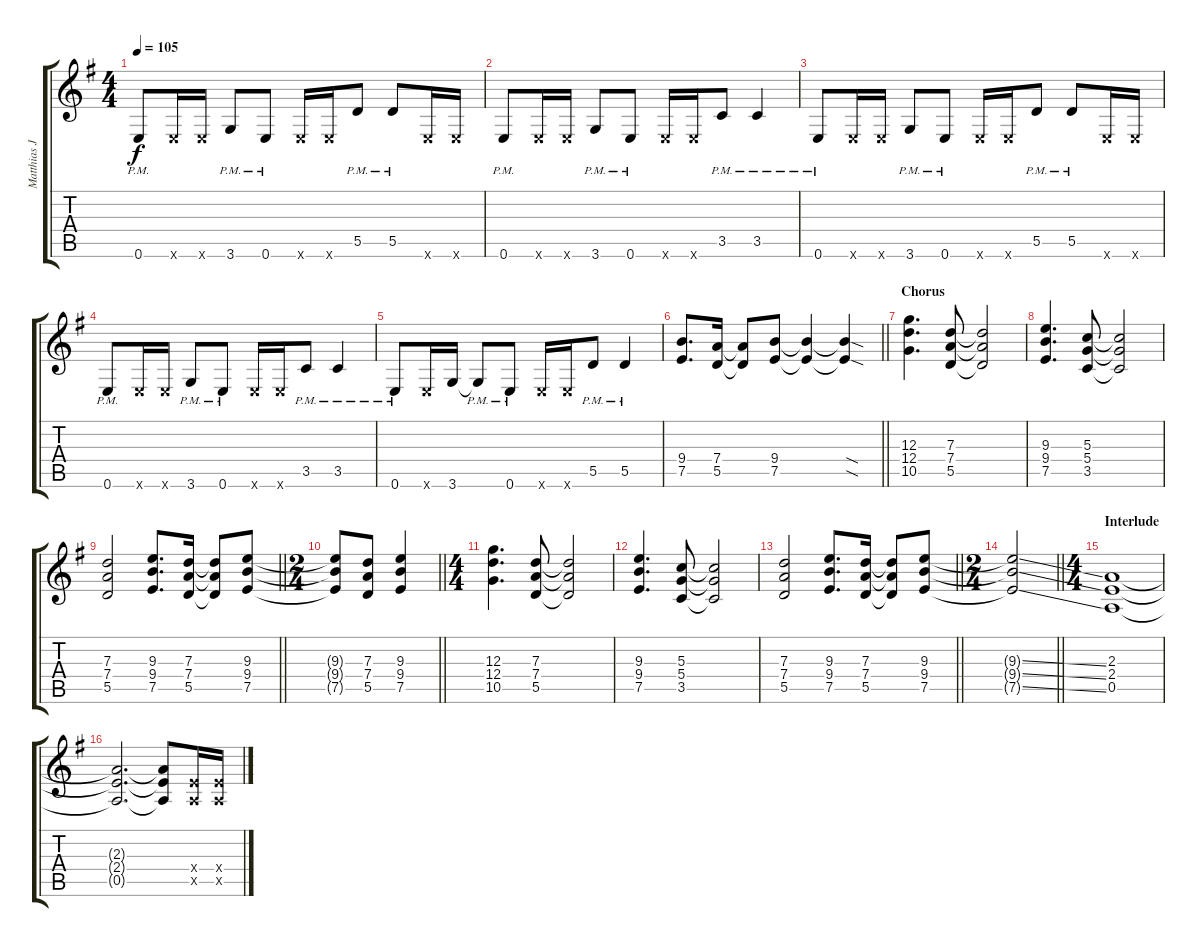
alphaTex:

\track ("Matthias Jabs" "Matthias J") {instrument distortionguitar}
\staff {score tabs}
\tuning (E4 B3 G3 D3 A2 E2) {hide}
\ts (4 4)
\tempo 105
\clef g2
\ks g
0.6{pm}.8{dy f} 0.6{x}.16 0.6{x}.16 3.6{pm}.8 0.6{pm}.8 0.6{x}.16 0.6{x}.16 5.5{pm}.8 5.5{pm}.8 0.6{x}.16 0.6{x}.16 |
0.6{pm}.8 0.6{x}.16 0.6{x}.16 3.6{pm}.8 0.6{pm}.8 0.6{x}.16 0.6{x}.16 3.5{pm}.8 3.5{pm}.4 |
0.6{pm}.8 0.6{x}.16 0.6{x}.16 3.6{pm}.8 0.6{pm}.8 0.6{x}.16 0.6{x}.16 5.5{pm}.8 5.5{pm}.8 0.6{x}.16 0.6{x}.16 |
0.6{pm}.8 0.6{x}.16 0.6{x}.16 3.6{pm}.8 0.6{pm}.8 0.6{x}.16 0.6{x}.16 3.5{pm}.8 3.5{pm}.4 |
0.6{pm}.8 0.6{x}.16 3.6.16 3.6{pm t}.8 0.6{pm}.8 0.6{x}.16 0.6{x}.16 5.5{pm}.8 5.5{pm}.4 |
\barLineRight lightlight
(9.4 7.5).8{d} (7.4 5.5).16 (7.4{t} 5.5{t}).8 (9.4 7.5).8 (9.4{t} 7.5{t}).4 (9.4{sod t} 7.5{sod t}).4 |
\section ("" "Chorus")
(12.3 12.4 10.5).4{d} (7.3 7.4 5.5).8 (7.3{t} 7.4{t} 5.5{t}).2 |
(9.3 9.4 7.5).4{d} (5.3 5.4 3.5).8 (5.3{t} 5.4{t} 3.5{t}).2 |
\barLineRight lightlight
(7.3 7.4 5.5).2 (9.3 9.4 7.5).8{d} (7.3 7.4 5.5).16 (7.3{t} 7.4{t} 5.5{t}).8 (9.3 9.4 7.5).8 |
\ts (2 4)
\barLineRight lightlight
(9.3{t} 9.4{t} 7.5{t}).8 (7.3 7.4 5.5).8 (9.3 9.4 7.5).4 |
\ts (4 4)
(12.3 12.4 10.5).4{d} (7.3 7.4 5.5).8 (7.3{t} 7.4{t} 5.5{t}).2 |
(9.3 9.4 7.5).4{d} (5.3 5.4 3.5).8 (5.3{t} 5.4{t} 3.5{t}).2 |
\barLineRight lightlight
(7.3 7.4 5.5).2 (9.3 9.4 7.5).8{d} (7.3 7.4 5.5).16 (7.3{t} 7.4{t} 5.5{t}).8 (9.3 9.4 7.5).8 |
\ts (2 4)
\barLineRight lightlight
(9.3{ss t} 9.4{ss t} 7.5{ss t}).2 |
\ts (4 4)
\section ("" "Interlude")
(2.3 2.4 0.5).1 |
(2.3{t} 2.4{t} 0.5{t}).2{d} (2.3{t} 2.4{t} 0.5{t}).8 (2.4{x} 0.5{x}).16 (2.4{x} 0.5{x}).16
